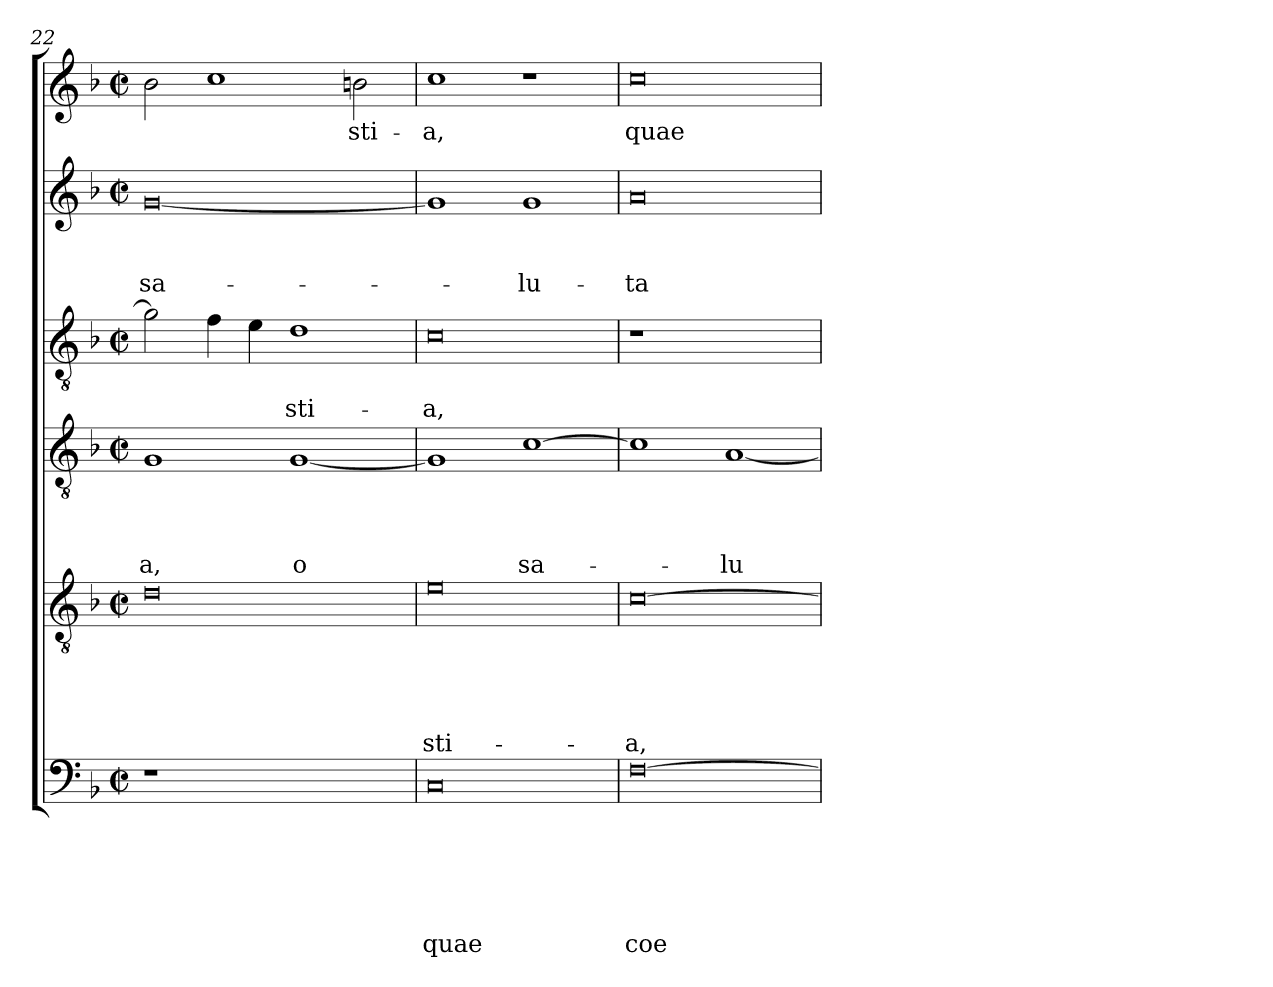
**kern	**text	**text	**text	**text	**text	**text	**kern	**text	**text	**text	**text	**text	**kern	**text	**text	**text	**text	**kern	**text	**text	**kern	**text	**text	**text	**kern	**text
*part6	*part6	*part6	*part6	*part6	*part6	*part6	*part5	*part5	*part5	*part5	*part5	*part5	*part4	*part4	*part4	*part4	*part4	*part3	*part3	*part3	*part2	*part2	*part2	*part2	*part1	*part1
*staff6	*staff6	*staff6	*staff6	*staff6	*staff6	*staff6	*staff5	*staff5	*staff5	*staff5	*staff5	*staff5	*staff4	*staff4	*staff4	*staff4	*staff4	*staff3	*staff3	*staff3	*staff2	*staff2	*staff2	*staff2	*staff1	*staff1
*clefF4	*	*	*	*	*	*	*clefGv2	*	*	*	*	*	*clefGv2	*	*	*	*	*clefGv2	*	*	*clefG2	*	*	*	*clefG2	*
*k[b-]	*	*	*	*	*	*	*k[b-]	*	*	*	*	*	*k[b-]	*	*	*	*	*k[b-]	*	*	*k[b-]	*	*	*	*k[b-]	*
*F:	*	*	*	*	*	*	*F:	*	*	*	*	*	*F:	*	*	*	*	*F:	*	*	*F:	*	*	*	*F:	*
*M2/2	*	*	*	*	*	*	*M2/2	*	*	*	*	*	*M2/2	*	*	*	*	*M2/2	*	*	*M2/2	*	*	*	*M2/2	*
*met(c|)	*	*	*	*	*	*	*met(c|)	*	*	*	*	*	*met(c|)	*	*	*	*	*met(c|)	*	*	*met(c|)	*	*	*	*met(c|)	*
=22	=22	=22	=22	=22	=22	=22	=22	=22	=22	=22	=22	=22	=22	=22	=22	=22	=22	=22	=22	=22	=22	=22	=22	=22	=22	=22
1r	.	.	.	.	.	.	0d	.	.	.	.	.	1G	.	.	.	-a,	2g\]	.	.	[0g	.	.	sa-	2b-\	.
.	.	.	.	.	.	.	.	.	.	.	.	.	.	.	.	.	.	4f\	.	.	.	.	.	.	1cc	.
.	.	.	.	.	.	.	.	.	.	.	.	.	.	.	.	.	.	4e\	.	.	.	.	.	.	.	.
1ryy	.	.	.	.	.	.	.	.	.	.	.	.	[1G	.	.	.	o	1d	.	-sti-	.	.	.	.	.	.
.	.	.	.	.	.	.	.	.	.	.	.	.	.	.	.	.	.	.	.	.	.	.	.	.	2b\	-sti-
=23	=23	=23	=23	=23	=23	=23	=23	=23	=23	=23	=23	=23	=23	=23	=23	=23	=23	=23	=23	=23	=23	=23	=23	=23	=23	=23
0C	.	.	.	.	.	quae	0e	.	.	.	.	-sti-	1G]	.	.	.	.	0c	.	-a,	1g]	.	.	.	1cc	-a,
.	.	.	.	.	.	.	.	.	.	.	.	.	[1c	.	.	.	sa-	.	.	.	1g	.	.	-lu-	1r	.
!!LO:PB:g=z
=24	=24	=24	=24	=24	=24	=24	=24	=24	=24	=24	=24	=24	=24	=24	=24	=24	=24	=24	=24	=24	=24	=24	=24	=24	=24	=24
[0F	.	.	.	.	.	coe-	[0c	.	.	.	.	-a,	1c]	.	.	.	.	1r	.	.	0a	.	.	-ta-	0cc	quae
.	.	.	.	.	.	.	.	.	.	.	.	.	[1A	.	.	.	-lu-	1ryy	.	.	.	.	.	.	.	.
=	=	=	=	=	=	=	=	=	=	=	=	=	=	=	=	=	=	=	=	=	=	=	=	=	=	=
*-	*-	*-	*-	*-	*-	*-	*-	*-	*-	*-	*-	*-	*-	*-	*-	*-	*-	*-	*-	*-	*-	*-	*-	*-	*-	*-
